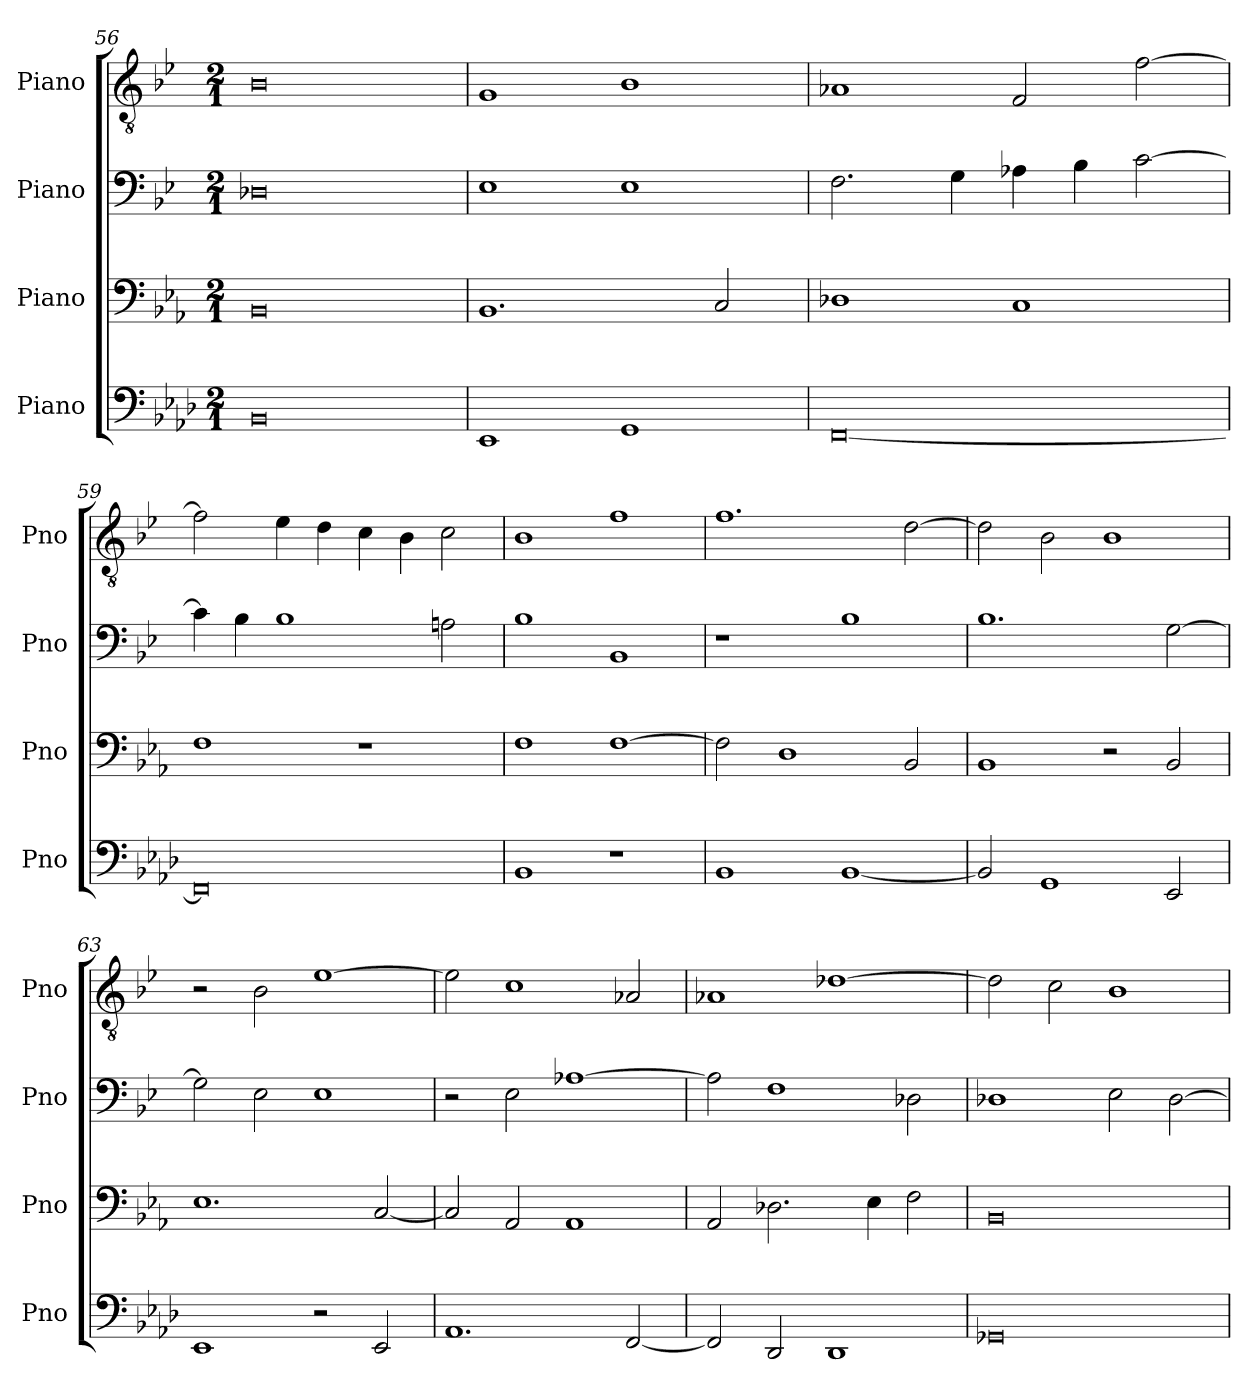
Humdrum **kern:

**kern	**kern	**kern	**kern
*part4	*part3	*part2	*part1
*staff4	*staff3	*staff2	*staff1
*I"Piano	*I"Piano	*I"Piano	*I"Piano
*I'Pno	*I'Pno	*I'Pno	*I'Pno
*clefF4	*clefF4	*clefF4	*clefGv2
*k[b-e-a-d-]	*k[b-e-a-]	*k[b-e-]	*k[b-e-]
*M2/1	*M2/1	*M2/1	*M2/1
=56	=56	=56	=56
0BB-	0BB-	0D-X	0B-
!!LO:PB:g=z
=57	=57	=57	=57
1EE-	1.BB-	1E-	1G
1GG	.	1E-	1B-
.	2C/	.	.
=58	=58	=58	=58
[0FF	1D-X	2.F\	1A-X
.	.	4G\	.
.	1C	4A-X\	2F/
.	.	4B-\	.
.	.	[2c\	[2f\
=59	=59	=59	=59
0FF]	1F	4c\]	2f\]
.	.	4B-\	.
.	.	1B-	4e-\
.	.	.	4d\
.	1r	.	4c\
.	.	.	4B-\
.	.	2An\	2c\
=60	=60	=60	=60
1BB-	1F	1B-	1B-
1r	[1F	1BB-	1f
!!LO:LB:g=z
=61	=61	=61	=61
1BB-	2F\]	1r	1.f
.	1D	.	.
[1BB-	.	1B-	.
.	2BB-/	.	[2d\
=62	=62	=62	=62
2BB-/]	1BB-	1.B-	2d\]
1GG	.	.	2B-\
.	2r	.	1B-
2EE-/	2BB-/	[2G\	.
=63	=63	=63	=63
1EE-	1.E-	2G\]	2r
.	.	2E-\	2B-\
2r	.	1E-	[1e-
2EE-/	[2C/	.	.
=64	=64	=64	=64
1.AA-	2C/]	2r	2e-\]
.	2AA-/	2E-\	1c
.	1AA-	[1A-X	.
[2FF/	.	.	2A-X/
!!LO:LB:g=z
=65	=65	=65	=65
2FF/]	2AA-/	2A-\]	1A-X
2DD-/	2.D-X\	1F	.
1DD-	.	.	[1d-X
.	4E-\	.	.
.	2F\	2D-X\	.
=66	=66	=66	=66
0GG-X	0BB-	1D-X	2d-\]
.	.	.	2c\
.	.	2E-\	1B-
.	.	[2D-\	.
=	=	=	=
*-	*-	*-	*-
